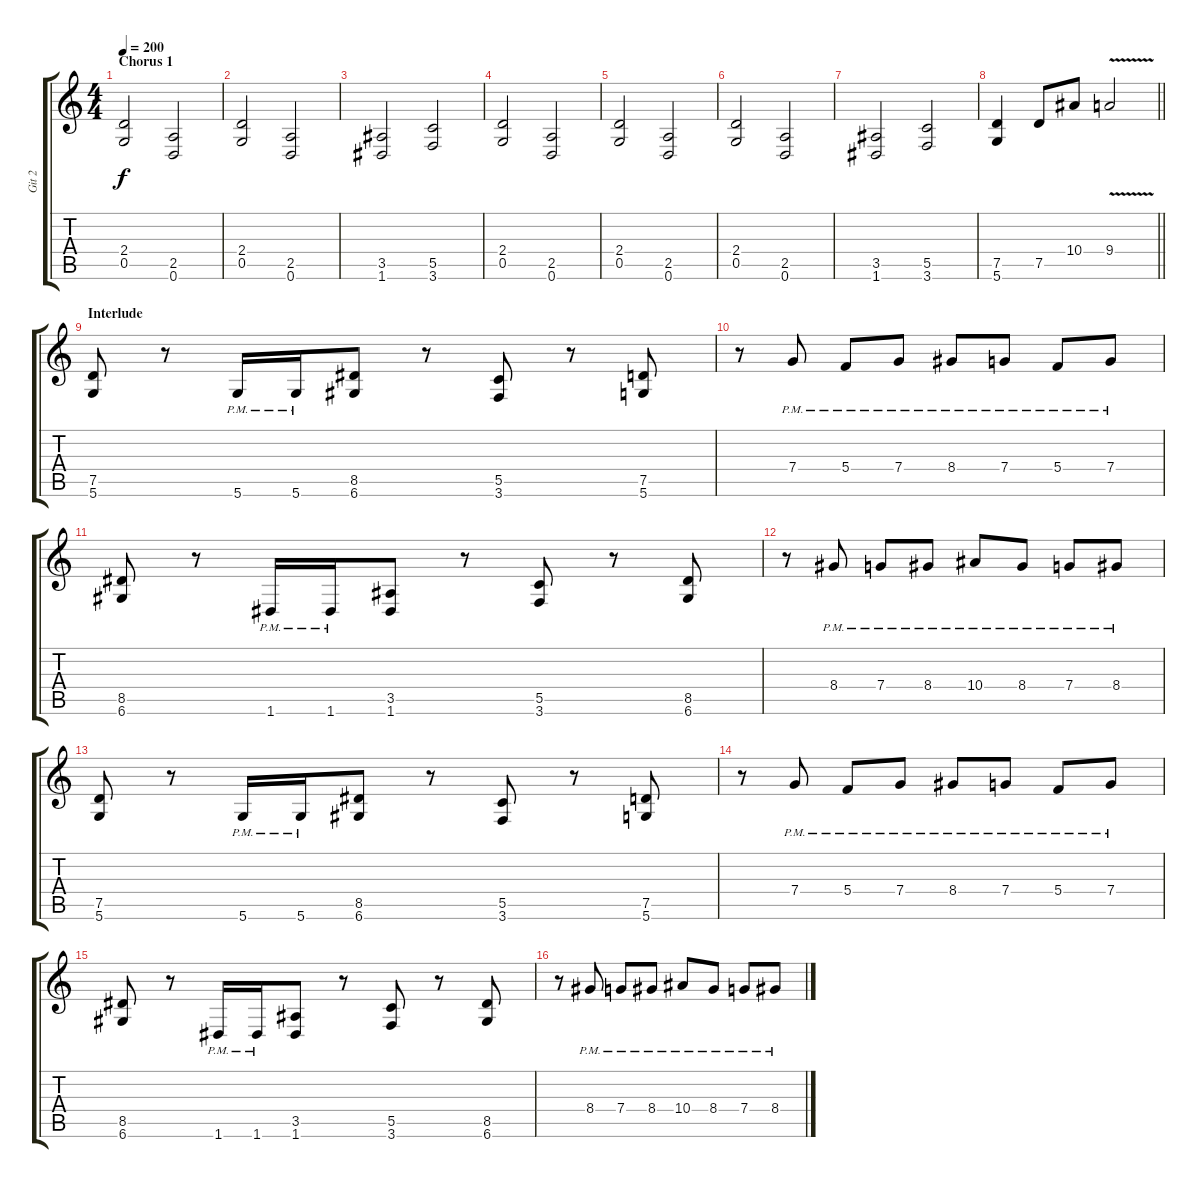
\track ("Git 2" "Git 2") {instrument distortionguitar}
\staff {score tabs}
\tuning (D4 A3 F3 C3 G2 D2) {hide}
\ts (4 4)
\section ("" "Chorus 1")
\tempo 200
\clef g2
\ks c
(2.4 0.5).2{dy f} (2.5 0.6).2 |
(2.4 0.5).2 (2.5 0.6).2 |
(3.5 1.6).2 (5.5 3.6).2 |
(2.4 0.5).2 (2.5 0.6).2 |
(2.4 0.5).2 (2.5 0.6).2 |
(2.4 0.5).2 (2.5 0.6).2 |
(3.5 1.6).2 (5.5 3.6).2 |
\barLineRight lightlight
(7.5 5.6).4 7.5.8 10.4.8 9.4{v}.2 |
\section ("" "Interlude")
(7.5 5.6).8 r.8 5.6{pm}.16 5.6{pm}.16 (8.5 6.6).8 r.8 (5.5 3.6).8 r.8 (7.5 5.6).8 |
r.8 7.4{pm}.8 5.4{pm}.8 7.4{pm}.8 8.4{pm}.8 7.4{pm}.8 5.4{pm}.8 7.4{pm}.8 |
(8.5 6.6).8 r.8 1.6{pm}.16 1.6{pm}.16 (3.5 1.6).8 r.8 (5.5 3.6).8 r.8 (8.5 6.6).8 |
r.8 8.4{pm}.8 7.4{pm}.8 8.4{pm}.8 10.4{pm}.8 8.4{pm}.8 7.4{pm}.8 8.4{pm}.8 |
(7.5 5.6).8 r.8 5.6{pm}.16 5.6{pm}.16 (8.5 6.6).8 r.8 (5.5 3.6).8 r.8 (7.5 5.6).8 |
r.8 7.4{pm}.8 5.4{pm}.8 7.4{pm}.8 8.4{pm}.8 7.4{pm}.8 5.4{pm}.8 7.4{pm}.8 |
(8.5 6.6).8 r.8 1.6{pm}.16 1.6{pm}.16 (3.5 1.6).8 r.8 (5.5 3.6).8 r.8 (8.5 6.6).8 |
r.8 8.4{pm}.8 7.4{pm}.8 8.4{pm}.8 10.4{pm}.8 8.4{pm}.8 7.4{pm}.8 8.4{pm}.8
